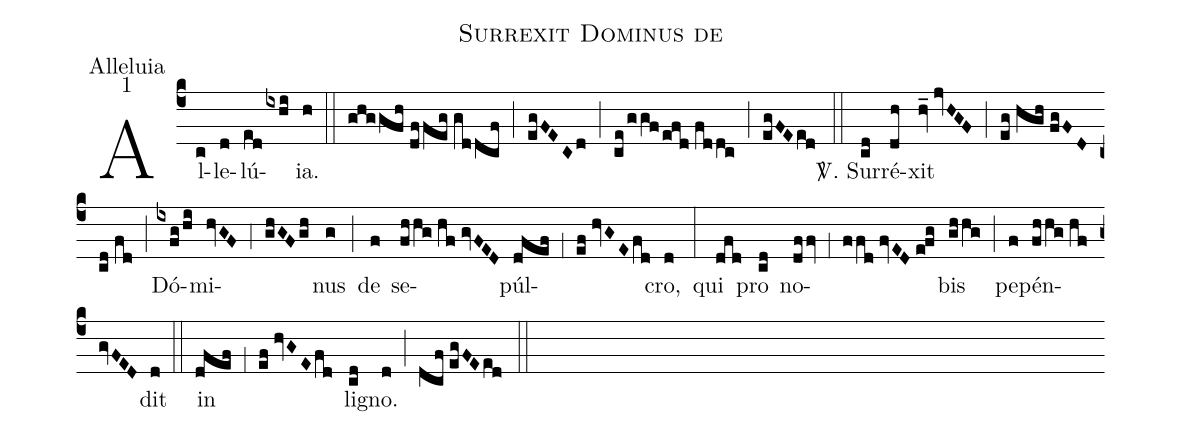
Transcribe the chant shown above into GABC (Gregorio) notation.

name:Surrexit Dominus de;
office-part:Alleluia;
mode:1;
%%
(c4) Al(c)le(d)lú(ed/ixhi)ia.(h) (::)
(ghggfh//dffeg//gddcf) (;) (egFECd) (;) (ce/ggf/efd//fddc) (;) (egFEed) (::)

<sp>V/</sp>. Sur(cd)ré(dh)xit(hv_//jvHGF) (;) (eg//hgh//fgFD//cd//fd) (;) Dó(ixfg/hi)mi(hvGF)(,4)(ghGFgh)nus(g) (;) de(f) se(fhhg//hf//gvFED)púl(dfef,1ef//hvGE/fd)cro,(d) (:)
qui(dfd) pro(cd) no(dffv,1ffd//fvED//e!fg)bis(ghhg) (;) pe(f)pén(fhhg//hf//gvFED)dit(d) (::)
in(dfef) (,1) (ef//hvGE/fd) li(cd)gno.(d) (;) (dcf//egFE/ed) (::)
